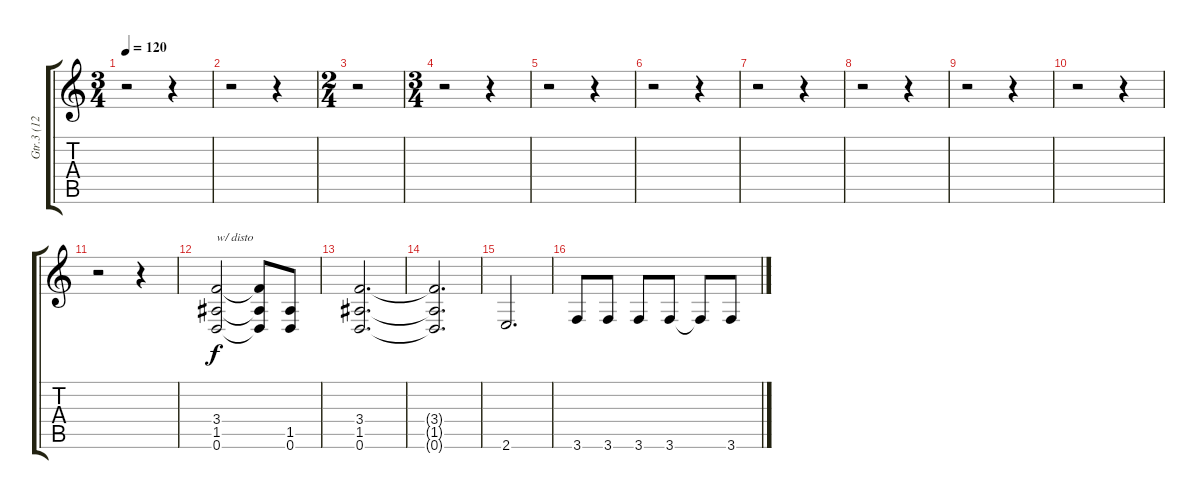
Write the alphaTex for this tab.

\track ("Gtr.3 (12 str.)" "Gtr.3 (12 ") {instrument electricguitarjazz}
\staff {score tabs}
\tuning (D4 A3 Gb3 D3 A2 D2) {hide}
\ts (3 4)
\tempo 120
\clef g2
\ks c
r.2{dy f} r.4 |
r.2 r.4 |
\ts (2 4)
r.2 |
\ts (3 4)
r.2 r.4 |
r.2 r.4 |
r.2 r.4 |
r.2 r.4 |
r.2 r.4 |
r.2 r.4 |
r.2 r.4 |
r.2 r.4 |
(3.4 1.5 0.6).2{txt "w/ disto" instrument distortionguitar} (3.4{t} 1.5{t} 0.6{t}).8 (1.5 0.6).8 |
(3.4 1.5 0.6).2{d} |
(3.4{t} 1.5{t} 0.6{t}).2{d} |
2.6.2{d} |
3.6.8 3.6.8 3.6.8 3.6.8 3.6{t}.8 3.6.8
